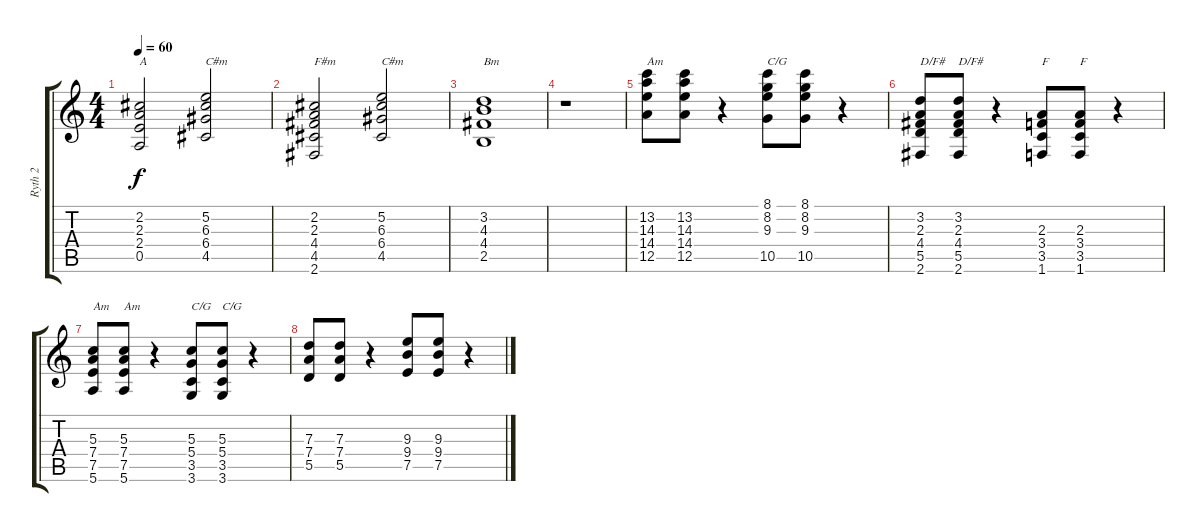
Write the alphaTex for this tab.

\track ("Ryth 2" "Ryth 2") {instrument distortionguitar}
\staff {score tabs}
\tuning (E4 B3 G3 D3 A2 E2) {hide}
\ts (4 4)
\tempo 60
\clef g2
\ks c
(2.2 2.3 2.4 0.5).2{txt "A" dy f} (5.2 6.3 6.4 4.5).2{txt "C#m"} |
(2.2 2.3 4.4 4.5 2.6).2{txt "F#m"} (5.2 6.3 6.4 4.5).2{txt "C#m"} |
(3.2 4.3 4.4 2.5).1{txt "Bm"} |
r.1 |
(13.2 14.3 14.4 12.5).8{txt "Am"} (13.2 14.3 14.4 12.5).8 r.4 (8.1 8.2 9.3 10.5).8{txt "C/G"} (8.1 8.2 9.3 10.5).8 r.4 |
(3.2 2.3 4.4 5.5 2.6).8{txt "D/F#"} (3.2 2.3 4.4 5.5 2.6).8{txt "D/F#"} r.4 (2.3 3.4 3.5 1.6).8{txt "F"} (2.3 3.4 3.5 1.6).8{txt "F"} r.4 |
(5.3 7.4 7.5 5.6).8{txt "Am"} (5.3 7.4 7.5 5.6).8{txt "Am"} r.4 (5.3 5.4 3.5 3.6).8{txt "C/G"} (5.3 5.4 3.5 3.6).8{txt "C/G"} r.4 |
(7.3 7.4 5.5).8 (7.3 7.4 5.5).8 r.4 (9.3 9.4 7.5).8 (9.3 9.4 7.5).8 r.4
